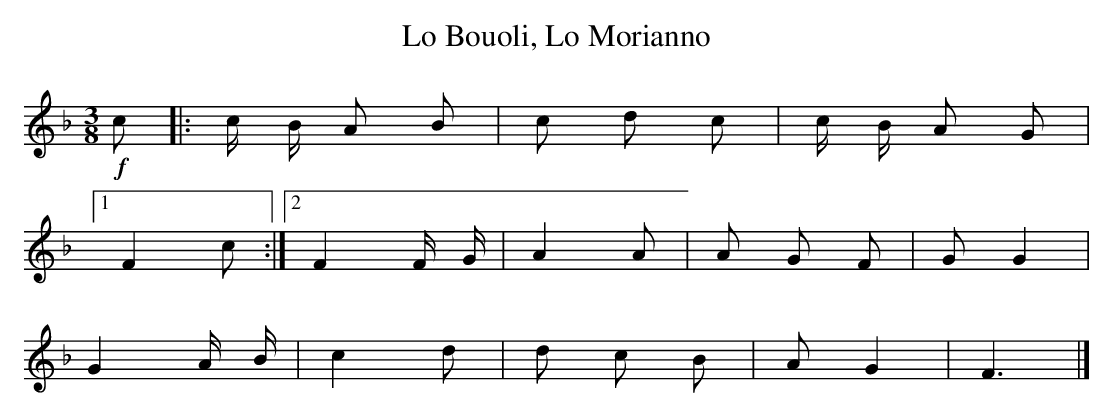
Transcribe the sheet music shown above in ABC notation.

X:1
T:Lo Bouoli, Lo Morianno
M:3/8
L:1/8
K:F
!f! c |: c/ B/ A B | c d c | c/ B/ A G |
[1 F2 c :|2 F2 F/ G/ | A2 A | A G F | G G2 |
G2 A/ B/ | c2 d | d c B | A G2 | F3 |]
